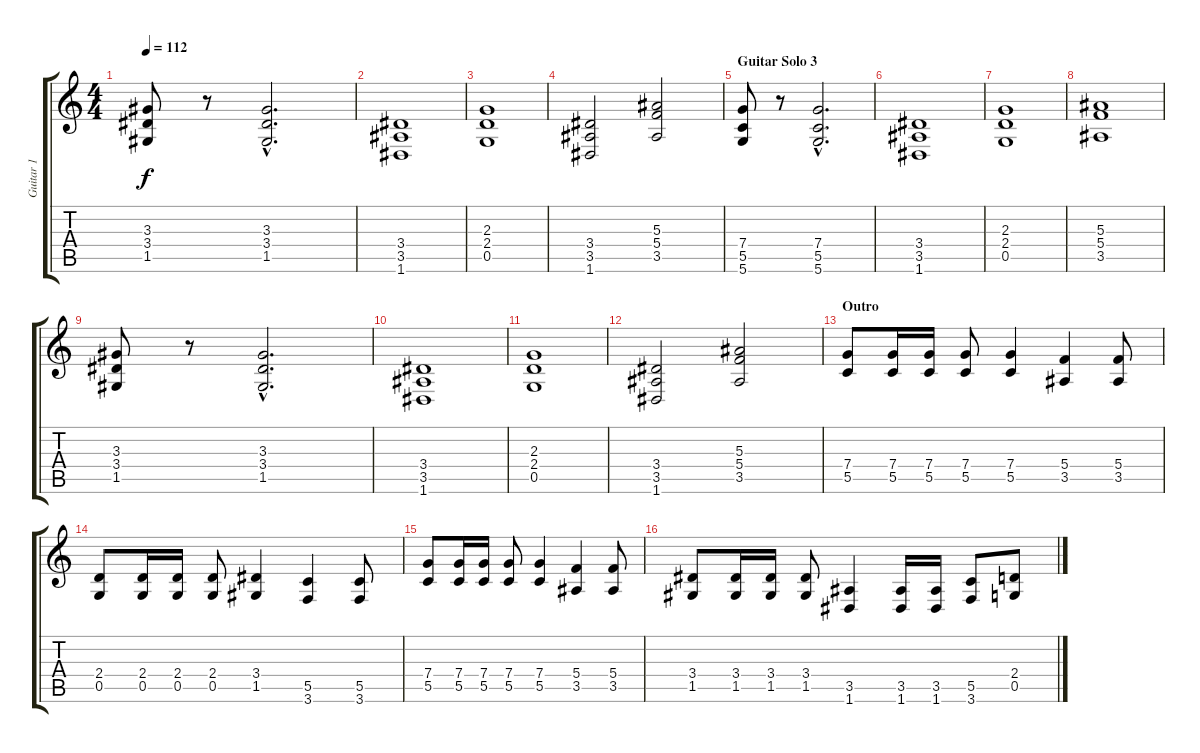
\track ("Guitar 1" "Guitar 1") {instrument distortionguitar}
\staff {score tabs}
\tuning (D4 A3 F3 C3 G2 D2) {hide}
\ts (4 4)
\tempo 112
\clef g2
\ks c
(3.3 3.4 1.5).8{dy f} r.8 (3.3{hac} 3.4{hac} 1.5{hac}).2{d} |
(3.4 3.5 1.6).1 |
(2.3 2.4 0.5).1 |
(3.4 3.5 1.6).2 (5.3 5.4 3.5).2 |
\section ("" "Guitar Solo 3")
(7.4 5.5 5.6).8 r.8 (7.4{hac} 5.5{hac} 5.6{hac}).2{d} |
(3.4 3.5 1.6).1 |
(2.3 2.4 0.5).1 |
(5.3 5.4 3.5).1 |
(3.3 3.4 1.5).8 r.8 (3.3{hac} 3.4{hac} 1.5{hac}).2{d} |
(3.4 3.5 1.6).1 |
(2.3 2.4 0.5).1 |
(3.4 3.5 1.6).2 (5.3 5.4 3.5).2 |
\section ("" "Outro")
(7.4 5.5).8 (7.4 5.5).16 (7.4 5.5).16 (7.4 5.5).8 (7.4 5.5).4 (5.4 3.5).4 (5.4 3.5).8 |
(2.4 0.5).8 (2.4 0.5).16 (2.4 0.5).16 (2.4 0.5).8 (3.4 1.5).4 (5.5 3.6).4 (5.5 3.6).8 |
(7.4 5.5).8 (7.4 5.5).16 (7.4 5.5).16 (7.4 5.5).8 (7.4 5.5).4 (5.4 3.5).4 (5.4 3.5).8 |
(3.4 1.5).8 (3.4 1.5).16 (3.4 1.5).16 (3.4 1.5).8 (3.5 1.6).4 (3.5 1.6).16 (3.5 1.6).16 (5.5 3.6).8 (2.4 0.5).8
